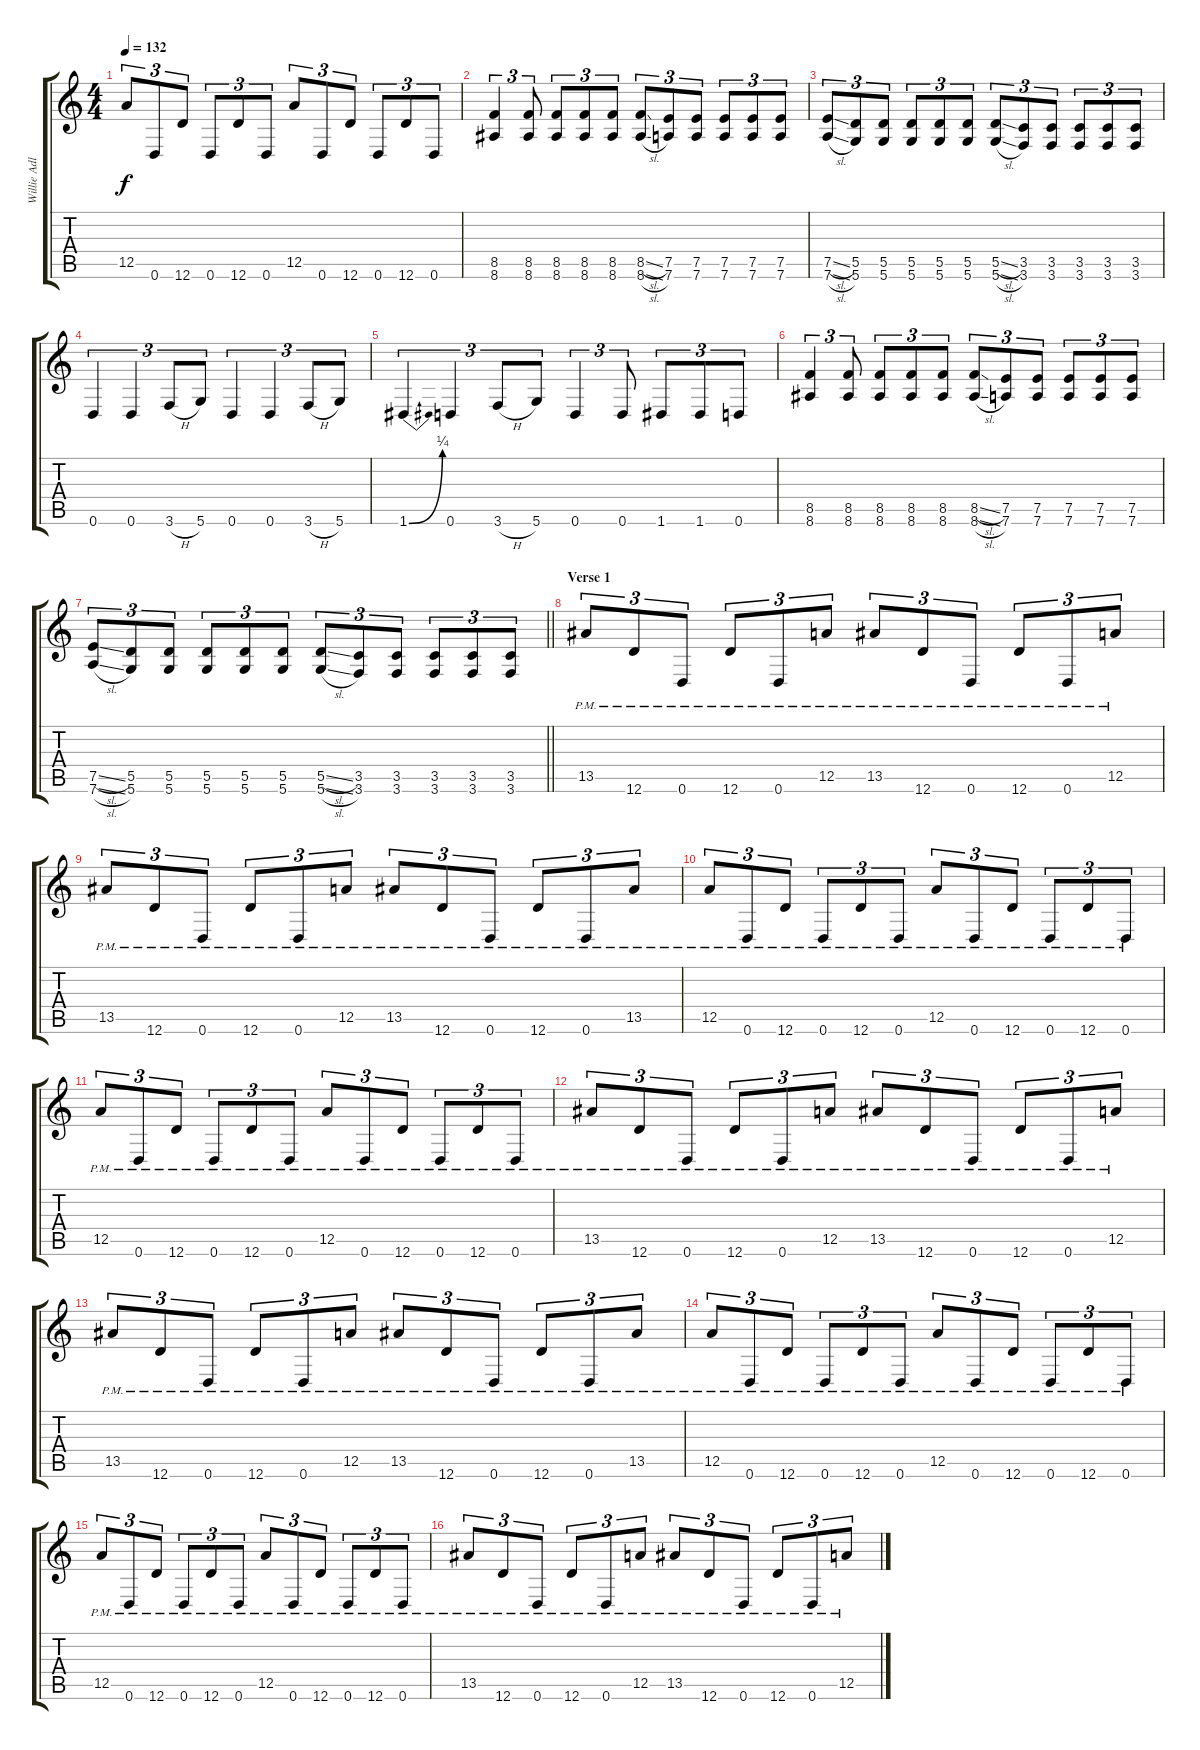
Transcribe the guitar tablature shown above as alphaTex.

\track ("Willie Adler" "Willie Adl") {instrument distortionguitar}
\staff {score tabs}
\tuning (E4 B3 G3 D3 A2 D2) {hide}
\ts (4 4)
\tempo 132
\clef g2
\ks c
12.5.8{tu (3 2) dy f} 0.6.8{tu (3 2)} 12.6.8{tu (3 2)} 0.6.8{tu (3 2)} 12.6.8{tu (3 2)} 0.6.8{tu (3 2)} 12.5.8{tu (3 2)} 0.6.8{tu (3 2)} 12.6.8{tu (3 2)} 0.6.8{tu (3 2)} 12.6.8{tu (3 2)} 0.6.8{tu (3 2)} |
(8.5 8.6).4{tu (3 2)} (8.5 8.6).8{tu (3 2)} (8.5 8.6).8{tu (3 2)} (8.5 8.6).8{tu (3 2)} (8.5 8.6).8{tu (3 2)} (8.5{sl} 8.6{sl}).8{tu (3 2)} (7.5 7.6).8{tu (3 2)} (7.5 7.6).8{tu (3 2)} (7.5 7.6).8{tu (3 2)} (7.5 7.6).8{tu (3 2)} (7.5 7.6).8{tu (3 2)} |
(7.5{sl} 7.6{sl}).8{tu (3 2)} (5.5 5.6).8{tu (3 2)} (5.5 5.6).8{tu (3 2)} (5.5 5.6).8{tu (3 2)} (5.5 5.6).8{tu (3 2)} (5.5 5.6).8{tu (3 2)} (5.5{sl} 5.6{sl}).8{tu (3 2)} (3.5 3.6).8{tu (3 2)} (3.5 3.6).8{tu (3 2)} (3.5 3.6).8{tu (3 2)} (3.5 3.6).8{tu (3 2)} (3.5 3.6).8{tu (3 2)} |
0.6.4{tu (3 2)} 0.6.4{tu (3 2)} 3.6{h}.8{tu (3 2)} 5.6.8{tu (3 2)} 0.6.4{tu (3 2)} 0.6.4{tu (3 2)} 3.6{h}.8{tu (3 2)} 5.6.8{tu (3 2)} |
1.6{be (bend 0 0 60 1)}.4{tu (3 2)} 0.6.4{tu (3 2)} 3.6{h}.8{tu (3 2)} 5.6.8{tu (3 2)} 0.6.4{tu (3 2)} 0.6.8{tu (3 2)} 1.6.8{tu (3 2)} 1.6.8{tu (3 2)} 0.6.8{tu (3 2)} |
(8.5 8.6).4{tu (3 2)} (8.5 8.6).8{tu (3 2)} (8.5 8.6).8{tu (3 2)} (8.5 8.6).8{tu (3 2)} (8.5 8.6).8{tu (3 2)} (8.5{sl} 8.6{sl}).8{tu (3 2)} (7.5 7.6).8{tu (3 2)} (7.5 7.6).8{tu (3 2)} (7.5 7.6).8{tu (3 2)} (7.5 7.6).8{tu (3 2)} (7.5 7.6).8{tu (3 2)} |
\barLineRight lightlight
(7.5{sl} 7.6{sl}).8{tu (3 2)} (5.5 5.6).8{tu (3 2)} (5.5 5.6).8{tu (3 2)} (5.5 5.6).8{tu (3 2)} (5.5 5.6).8{tu (3 2)} (5.5 5.6).8{tu (3 2)} (5.5{sl} 5.6{sl}).8{tu (3 2)} (3.5 3.6).8{tu (3 2)} (3.5 3.6).8{tu (3 2)} (3.5 3.6).8{tu (3 2)} (3.5 3.6).8{tu (3 2)} (3.5 3.6).8{tu (3 2)} |
\section ("" "Verse 1")
13.5{pm}.8{tu (3 2)} 12.6{pm}.8{tu (3 2)} 0.6{pm}.8{tu (3 2)} 12.6{pm}.8{tu (3 2)} 0.6{pm}.8{tu (3 2)} 12.5{pm}.8{tu (3 2)} 13.5{pm}.8{tu (3 2)} 12.6{pm}.8{tu (3 2)} 0.6{pm}.8{tu (3 2)} 12.6{pm}.8{tu (3 2)} 0.6{pm}.8{tu (3 2)} 12.5{pm}.8{tu (3 2)} |
13.5{pm}.8{tu (3 2)} 12.6{pm}.8{tu (3 2)} 0.6{pm}.8{tu (3 2)} 12.6{pm}.8{tu (3 2)} 0.6{pm}.8{tu (3 2)} 12.5{pm}.8{tu (3 2)} 13.5{pm}.8{tu (3 2)} 12.6{pm}.8{tu (3 2)} 0.6{pm}.8{tu (3 2)} 12.6{pm}.8{tu (3 2)} 0.6{pm}.8{tu (3 2)} 13.5{pm}.8{tu (3 2)} |
12.5{pm}.8{tu (3 2)} 0.6{pm}.8{tu (3 2)} 12.6{pm}.8{tu (3 2)} 0.6{pm}.8{tu (3 2)} 12.6{pm}.8{tu (3 2)} 0.6{pm}.8{tu (3 2)} 12.5{pm}.8{tu (3 2)} 0.6{pm}.8{tu (3 2)} 12.6{pm}.8{tu (3 2)} 0.6{pm}.8{tu (3 2)} 12.6{pm}.8{tu (3 2)} 0.6{pm}.8{tu (3 2)} |
12.5{pm}.8{tu (3 2)} 0.6{pm}.8{tu (3 2)} 12.6{pm}.8{tu (3 2)} 0.6{pm}.8{tu (3 2)} 12.6{pm}.8{tu (3 2)} 0.6{pm}.8{tu (3 2)} 12.5{pm}.8{tu (3 2)} 0.6{pm}.8{tu (3 2)} 12.6{pm}.8{tu (3 2)} 0.6{pm}.8{tu (3 2)} 12.6{pm}.8{tu (3 2)} 0.6{pm}.8{tu (3 2)} |
13.5{pm}.8{tu (3 2)} 12.6{pm}.8{tu (3 2)} 0.6{pm}.8{tu (3 2)} 12.6{pm}.8{tu (3 2)} 0.6{pm}.8{tu (3 2)} 12.5{pm}.8{tu (3 2)} 13.5{pm}.8{tu (3 2)} 12.6{pm}.8{tu (3 2)} 0.6{pm}.8{tu (3 2)} 12.6{pm}.8{tu (3 2)} 0.6{pm}.8{tu (3 2)} 12.5{pm}.8{tu (3 2)} |
13.5{pm}.8{tu (3 2)} 12.6{pm}.8{tu (3 2)} 0.6{pm}.8{tu (3 2)} 12.6{pm}.8{tu (3 2)} 0.6{pm}.8{tu (3 2)} 12.5{pm}.8{tu (3 2)} 13.5{pm}.8{tu (3 2)} 12.6{pm}.8{tu (3 2)} 0.6{pm}.8{tu (3 2)} 12.6{pm}.8{tu (3 2)} 0.6{pm}.8{tu (3 2)} 13.5{pm}.8{tu (3 2)} |
12.5{pm}.8{tu (3 2)} 0.6{pm}.8{tu (3 2)} 12.6{pm}.8{tu (3 2)} 0.6{pm}.8{tu (3 2)} 12.6{pm}.8{tu (3 2)} 0.6{pm}.8{tu (3 2)} 12.5{pm}.8{tu (3 2)} 0.6{pm}.8{tu (3 2)} 12.6{pm}.8{tu (3 2)} 0.6{pm}.8{tu (3 2)} 12.6{pm}.8{tu (3 2)} 0.6{pm}.8{tu (3 2)} |
12.5{pm}.8{tu (3 2)} 0.6{pm}.8{tu (3 2)} 12.6{pm}.8{tu (3 2)} 0.6{pm}.8{tu (3 2)} 12.6{pm}.8{tu (3 2)} 0.6{pm}.8{tu (3 2)} 12.5{pm}.8{tu (3 2)} 0.6{pm}.8{tu (3 2)} 12.6{pm}.8{tu (3 2)} 0.6{pm}.8{tu (3 2)} 12.6{pm}.8{tu (3 2)} 0.6{pm}.8{tu (3 2)} |
13.5{pm}.8{tu (3 2)} 12.6{pm}.8{tu (3 2)} 0.6{pm}.8{tu (3 2)} 12.6{pm}.8{tu (3 2)} 0.6{pm}.8{tu (3 2)} 12.5{pm}.8{tu (3 2)} 13.5{pm}.8{tu (3 2)} 12.6{pm}.8{tu (3 2)} 0.6{pm}.8{tu (3 2)} 12.6{pm}.8{tu (3 2)} 0.6{pm}.8{tu (3 2)} 12.5{pm}.8{tu (3 2)}
